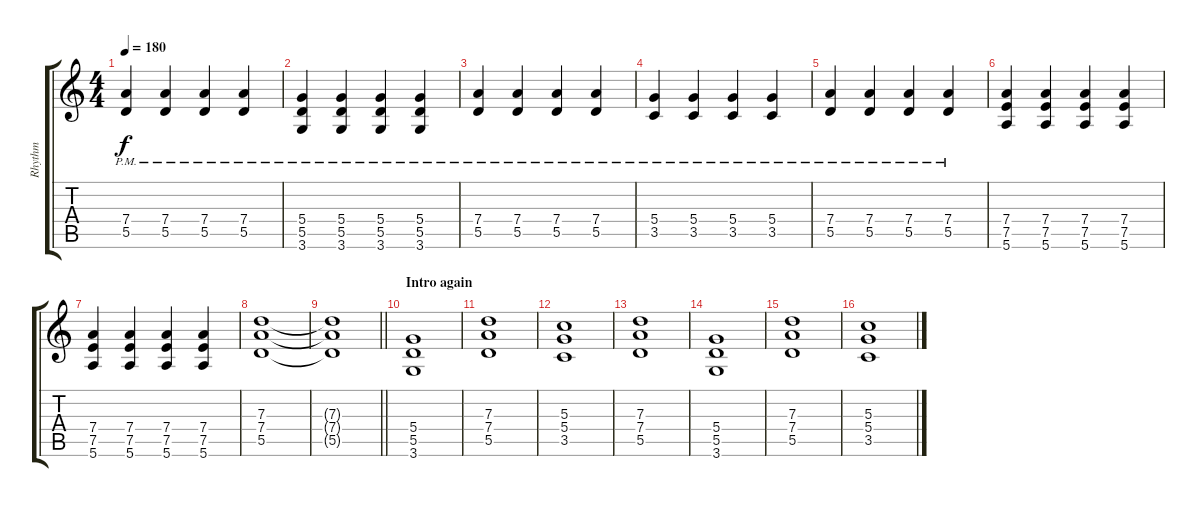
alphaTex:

\track ("Rhythm" "Rhythm") {instrument distortionguitar}
\staff {score tabs}
\tuning (E4 B3 G3 D3 A2 E2) {hide}
\ts (4 4)
\tempo 180
\clef g2
\ks c
(7.4{pm} 5.5{pm}).4{dy f} (7.4{pm} 5.5{pm}).4 (7.4{pm} 5.5{pm}).4 (7.4{pm} 5.5{pm}).4 |
(5.4{pm} 5.5{pm} 3.6{pm}).4 (5.4{pm} 5.5{pm} 3.6{pm}).4 (5.4{pm} 5.5{pm} 3.6{pm}).4 (5.4{pm} 5.5{pm} 3.6{pm}).4 |
(7.4{pm} 5.5{pm}).4 (7.4{pm} 5.5{pm}).4 (7.4{pm} 5.5{pm}).4 (7.4{pm} 5.5{pm}).4 |
(5.4{pm} 3.5{pm}).4 (5.4{pm} 3.5{pm}).4 (5.4{pm} 3.5{pm}).4 (5.4{pm} 3.5{pm}).4 |
(7.4{pm} 5.5{pm}).4 (7.4{pm} 5.5{pm}).4 (7.4{pm} 5.5{pm}).4 (7.4{pm} 5.5{pm}).4 |
(7.4 7.5 5.6).4 (7.4 7.5 5.6).4 (7.4 7.5 5.6).4 (7.4 7.5 5.6).4 |
(7.4 7.5 5.6).4 (7.4 7.5 5.6).4 (7.4 7.5 5.6).4 (7.4 7.5 5.6).4 |
(7.3 7.4 5.5).1 |
\barLineRight lightlight
(7.3{t} 7.4{t} 5.5{t}).1 |
\section ("" "Intro again")
(5.4 5.5 3.6).1 |
(7.3 7.4 5.5).1 |
(5.3 5.4 3.5).1 |
(7.3 7.4 5.5).1 |
(5.4 5.5 3.6).1 |
(7.3 7.4 5.5).1 |
(5.3 5.4 3.5).1
